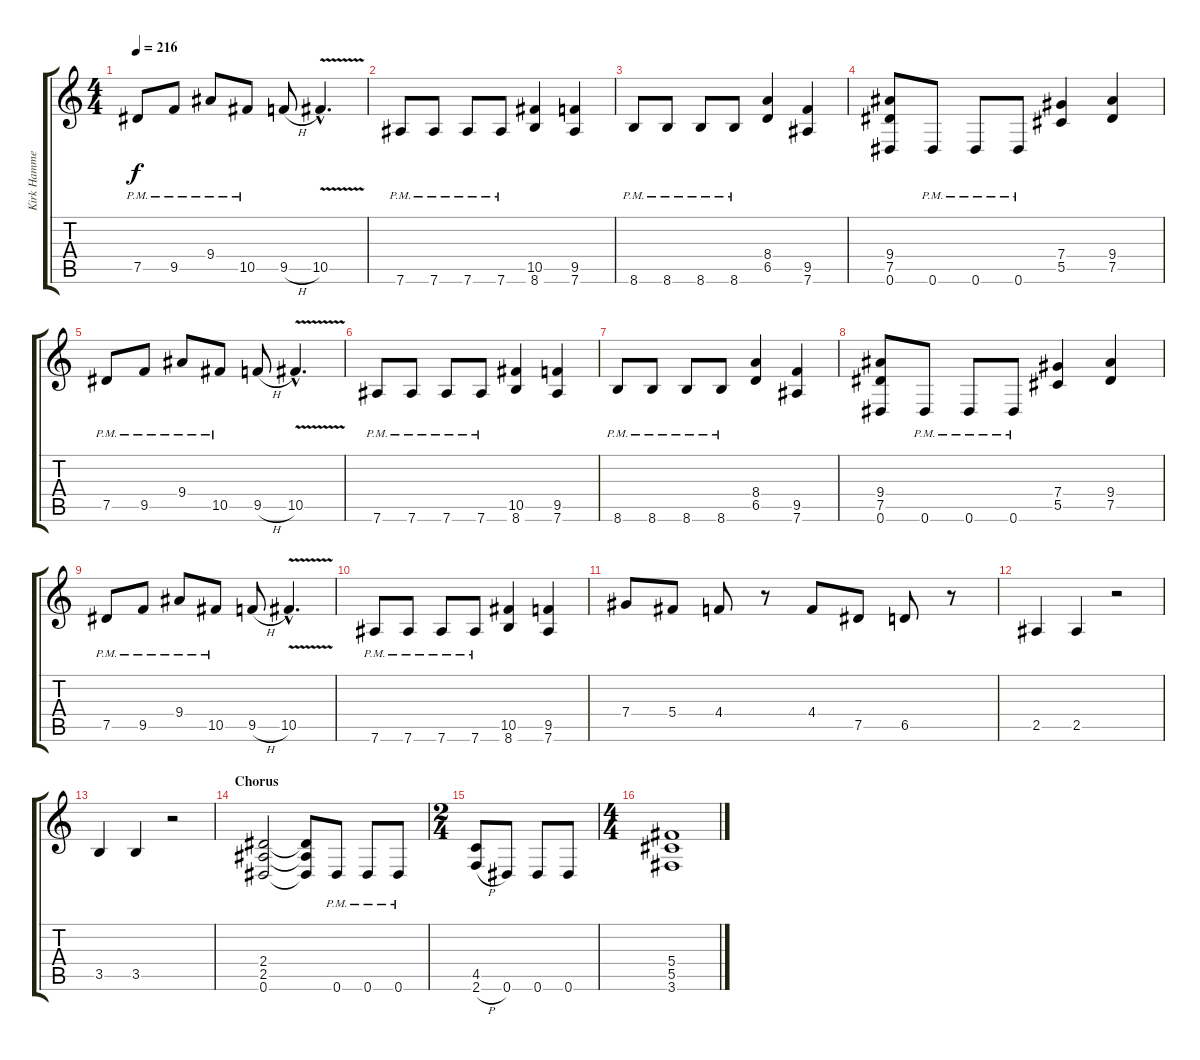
\track ("Kirk Hammett (Distortion Guitar)" "Kirk Hamme") {instrument distortionguitar}
\staff {score tabs}
\tuning (Eb4 Bb3 Gb3 Db3 Ab2 Eb2) {hide}
\ts (4 4)
\tempo 216
\clef g2
\ks c
7.5{pm}.8{dy f} 9.5{pm}.8 9.4{pm}.8 10.5{pm}.8 9.5{h}.8 10.5{v hac}.4{d} |
7.6{pm}.8 7.6{pm}.8 7.6{pm}.8 7.6{pm}.8 (10.5 8.6).4 (9.5 7.6).4 |
8.6{pm}.8 8.6{pm}.8 8.6{pm}.8 8.6{pm}.8 (8.4 6.5).4 (9.5 7.6).4 |
(9.4 7.5 0.6).8 0.6{pm}.8 0.6{pm}.8 0.6{pm}.8 (7.4 5.5).4 (9.4 7.5).4 |
7.5{pm}.8 9.5{pm}.8 9.4{pm}.8 10.5{pm}.8 9.5{h}.8 10.5{v hac}.4{d} |
7.6{pm}.8 7.6{pm}.8 7.6{pm}.8 7.6{pm}.8 (10.5 8.6).4 (9.5 7.6).4 |
8.6{pm}.8 8.6{pm}.8 8.6{pm}.8 8.6{pm}.8 (8.4 6.5).4 (9.5 7.6).4 |
(9.4 7.5 0.6).8 0.6{pm}.8 0.6{pm}.8 0.6{pm}.8 (7.4 5.5).4 (9.4 7.5).4 |
7.5{pm}.8 9.5{pm}.8 9.4{pm}.8 10.5{pm}.8 9.5{h}.8 10.5{v hac}.4{d} |
7.6{pm}.8 7.6{pm}.8 7.6{pm}.8 7.6{pm}.8 (10.5 8.6).4 (9.5 7.6).4 |
7.4.8 5.4.8 4.4.8 r.8 4.4.8 7.5.8 6.5.8 r.8 |
2.5.4 2.5.4 r.2 |
3.5.4 3.5.4 r.2 |
\section ("" "Chorus")
(2.4 2.5 0.6).2 (2.4{t} 2.5{t} 0.6{t}).8 0.6{pm}.8 0.6{pm}.8 0.6{pm}.8 |
\ts (2 4)
(4.5 2.6{h}).8 0.6.8 0.6.8 0.6.8 |
\ts (4 4)
(5.4 5.5 3.6).1
